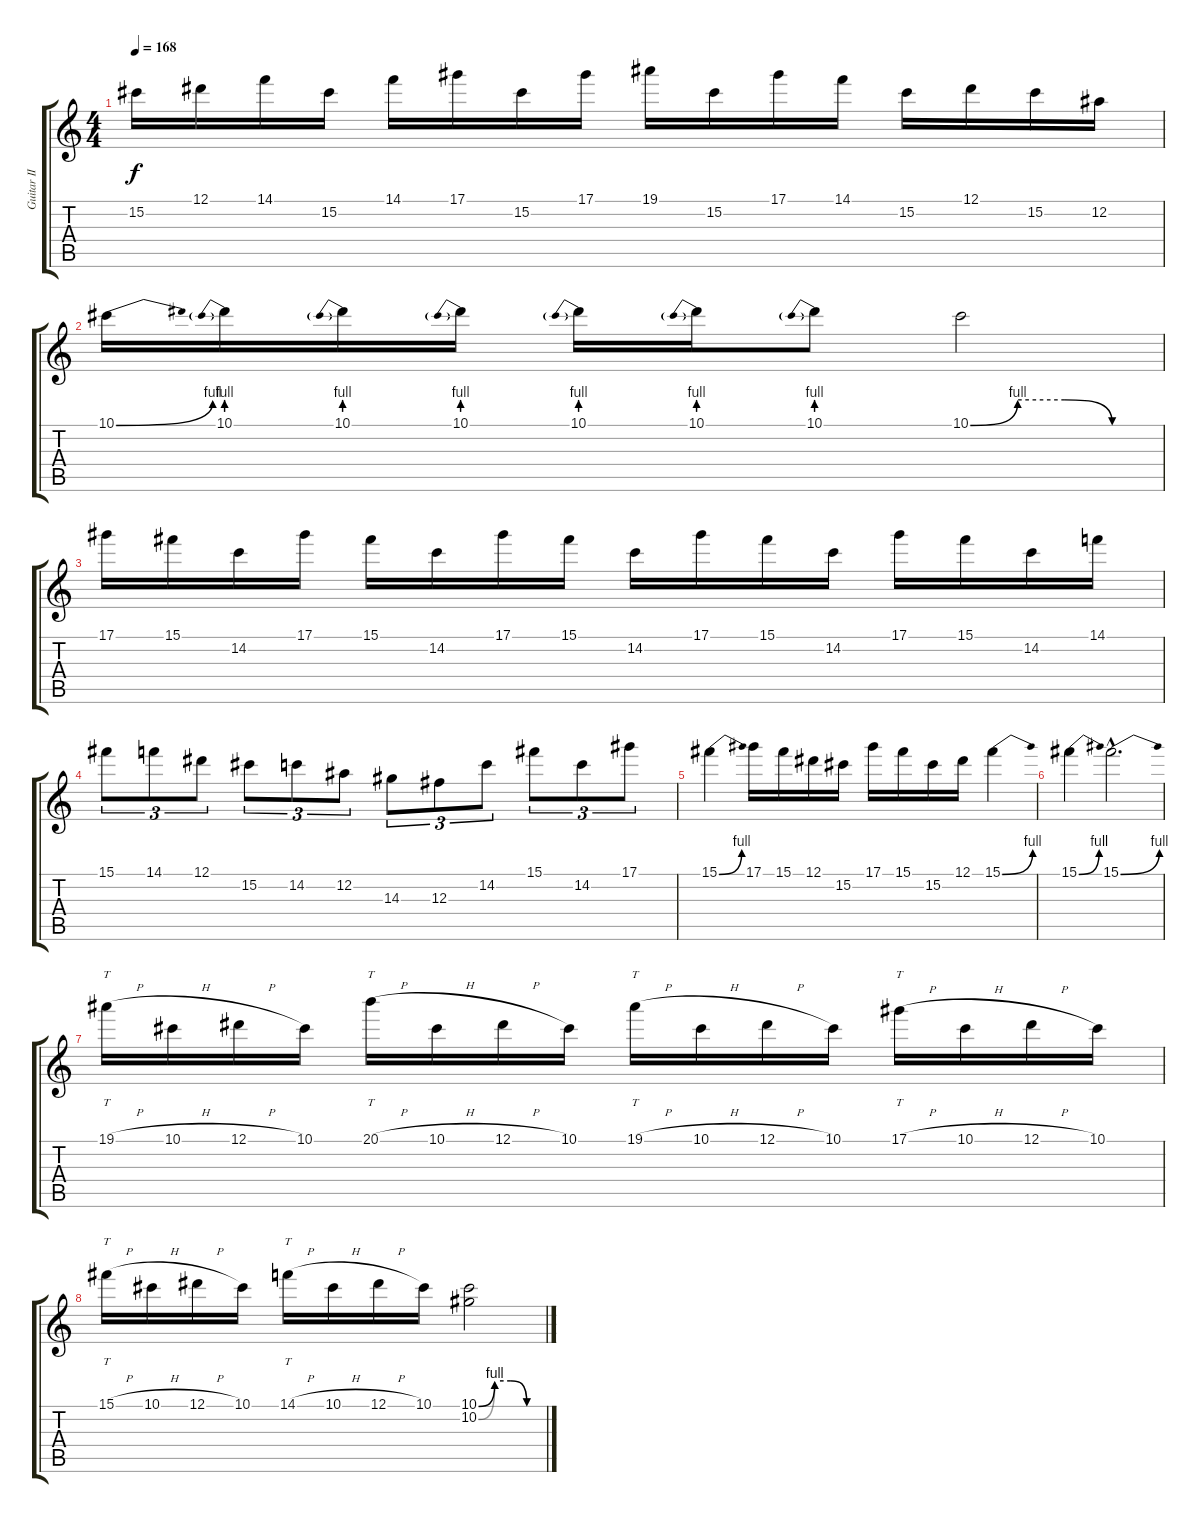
\track ("Guitar II" "Guitar II") {instrument acousticguitarsteel}
\staff {score tabs}
\tuning (Eb4 Bb3 Gb3 Db3 Ab2 Eb2) {hide}
\ts (4 4)
\tempo 168
\clef g2
\ks c
15.2.16{dy f} 12.1.16 14.1.16 15.2.16 14.1.16 17.1.16 15.2.16 17.1.16 19.1.16 15.2.16 17.1.16 14.1.16 15.2.16 12.1.16 15.2.16 12.2.16 |
10.1{be (bend 0 0 60 4)}.16 10.1{be (prebend 0 4 60 4)}.16 10.1{be (prebend 0 4 60 4)}.16 10.1{be (prebend 0 4 60 4)}.16 10.1{be (prebend 0 4 60 4)}.16 10.1{be (prebend 0 4 60 4)}.16 10.1{be (prebend 0 4 60 4)}.8 10.1{be (custom 0 0 15 4 30 4 45 0 60 0)}.2 |
17.1.16 15.1.16 14.2.16 17.1.16 15.1.16 14.2.16 17.1.16 15.1.16 14.2.16 17.1.16 15.1.16 14.2.16 17.1.16 15.1.16 14.2.16 14.1.16 |
15.1.8{tu (3 2)} 14.1.8{tu (3 2)} 12.1.8{tu (3 2)} 15.2.8{tu (3 2)} 14.2.8{tu (3 2)} 12.2.8{tu (3 2)} 14.3.8{tu (3 2)} 12.3.8{tu (3 2)} 14.2.8{tu (3 2)} 15.1.8{tu (3 2)} 14.2.8{tu (3 2)} 17.1.8{tu (3 2)} |
15.1{be (bend 0 0 60 4)}.4 17.1.16 15.1.16 12.1.16 15.2.16 17.1.16 15.1.16 15.2.16 12.1.16 15.1{be (bend 0 0 60 4)}.4 |
15.1{be (bend 0 0 60 4)}.4 15.1{be (bend 0 0 60 4) hac}.2{d} |
19.1{h}.16{tt} 10.1{h}.16 12.1{h}.16 10.1.16 20.1{h}.16{tt} 10.1{h}.16 12.1{h}.16 10.1.16 19.1{h}.16{tt} 10.1{h}.16 12.1{h}.16 10.1.16 17.1{h}.16{tt} 10.1{h}.16 12.1{h}.16 10.1.16 |
15.1{h}.16{tt} 10.1{h}.16 12.1{h}.16 10.1.16 14.1{h}.16{tt} 10.1{h}.16 12.1{h}.16 10.1.16 (10.1{be (custom 0 0 15 4 30 4 45 0 60 0)} 10.2{be (custom 0 0 15 4 30 4 45 0 60 0)}).2
